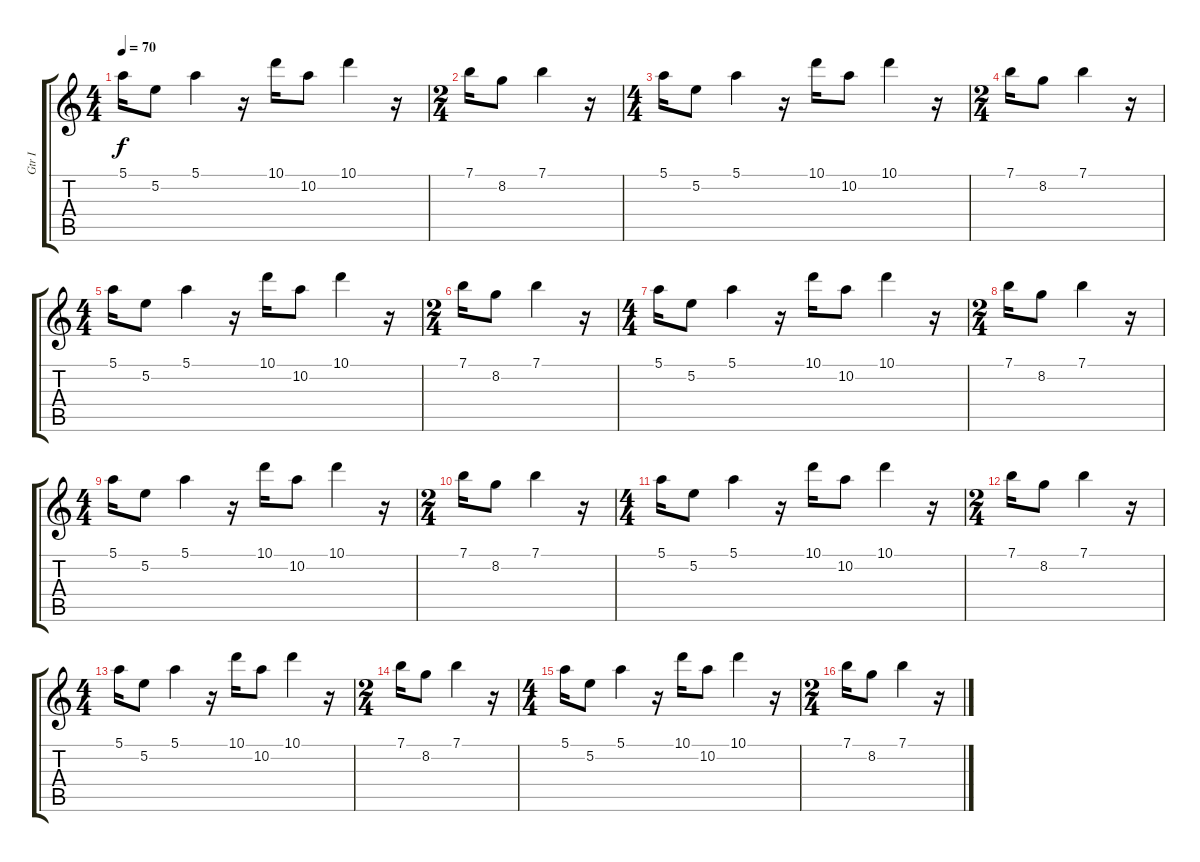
\track ("Gtr I" "Gtr I") {instrument electricguitarjazz}
\staff {score tabs}
\tuning (E4 B3 G3 D3 A2 E2) {hide}
\ts (4 4)
\tempo 70
\clef g2
\ks c
5.1.16{dy f instrument electricguitarjazz} 5.2.8 5.1.4 r.16 10.1.16 10.2.8 10.1.4 r.16 |
\ts (2 4)
7.1.16 8.2.8 7.1.4 r.16 |
\ts (4 4)
5.1.16 5.2.8 5.1.4 r.16 10.1.16 10.2.8 10.1.4 r.16 |
\ts (2 4)
7.1.16 8.2.8 7.1.4 r.16 |
\ts (4 4)
5.1.16 5.2.8 5.1.4 r.16 10.1.16 10.2.8 10.1.4 r.16 |
\ts (2 4)
7.1.16 8.2.8 7.1.4 r.16 |
\ts (4 4)
5.1.16 5.2.8 5.1.4 r.16 10.1.16 10.2.8 10.1.4 r.16 |
\ts (2 4)
7.1.16 8.2.8 7.1.4 r.16 |
\ts (4 4)
5.1.16 5.2.8 5.1.4 r.16 10.1.16 10.2.8 10.1.4 r.16 |
\ts (2 4)
7.1.16 8.2.8 7.1.4 r.16 |
\ts (4 4)
5.1.16 5.2.8 5.1.4 r.16 10.1.16 10.2.8 10.1.4 r.16 |
\ts (2 4)
7.1.16 8.2.8 7.1.4 r.16 |
\ts (4 4)
5.1.16 5.2.8 5.1.4 r.16 10.1.16 10.2.8 10.1.4 r.16 |
\ts (2 4)
7.1.16 8.2.8 7.1.4 r.16 |
\ts (4 4)
5.1.16 5.2.8 5.1.4 r.16 10.1.16 10.2.8 10.1.4 r.16 |
\ts (2 4)
7.1.16 8.2.8 7.1.4 r.16
